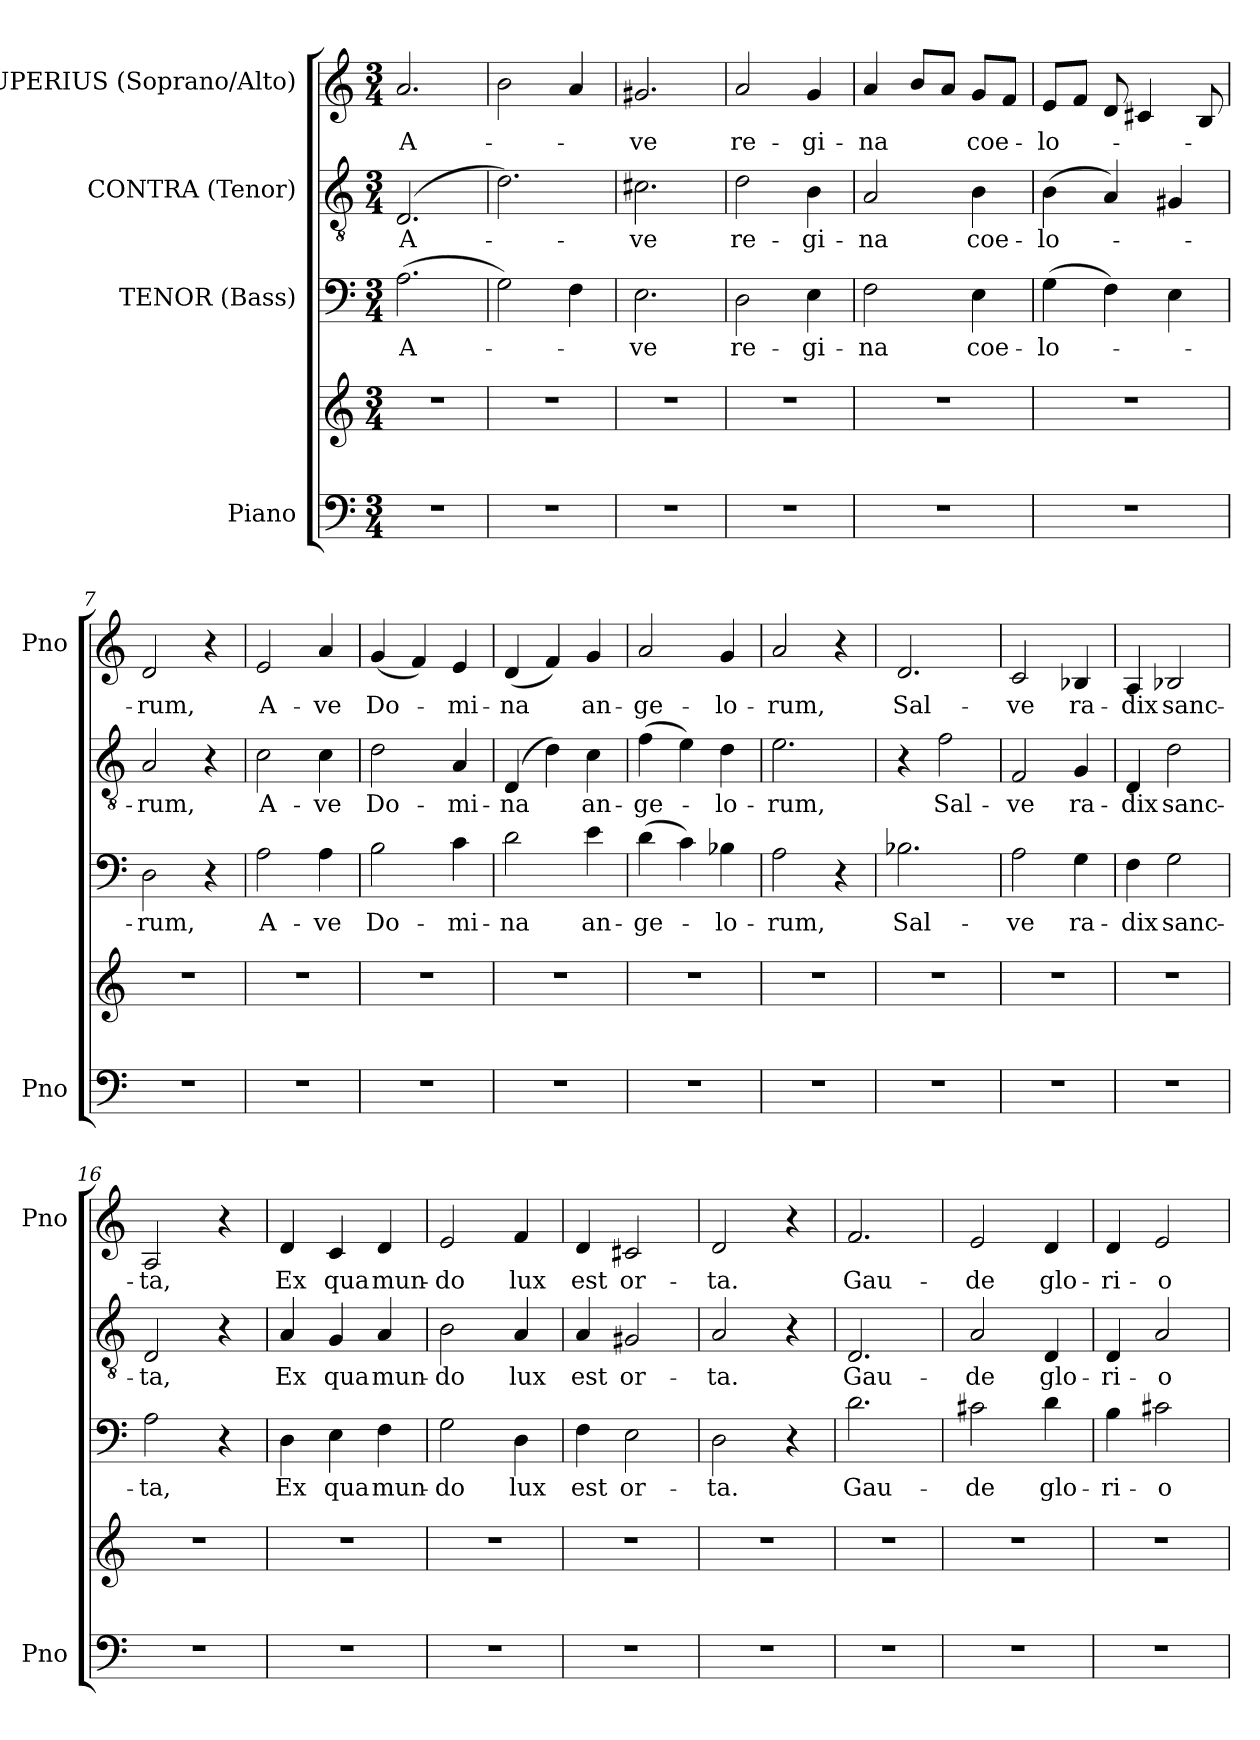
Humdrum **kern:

**kern	**kern	**kern	**text	**kern	**text	**kern	**text
*part4	*part4	*part3	*part3	*part2	*part2	*part1	*part1
*staff5	*staff4	*staff3	*staff3	*staff2	*staff2	*staff1	*staff1
*I"Piano	*	*I"TENOR (Bass)	*	*I"CONTRA (Tenor)	*	*I"SUPERIUS (Soprano/Alto)	*
*I'Pno	*	*	*	*	*	*I'Pno	*
*clefF4	*clefG2	*clefF4	*	*clefGv2	*	*clefG2	*
*k[]	*k[]	*k[]	*	*k[]	*	*k[]	*
*C:	*C:	*C:	*	*C:	*	*C:	*
*M3/4	*M3/4	*M3/4	*	*M3/4	*	*M3/4	*
=1	=1	=1	=1	=1	=1	=1	=1
2.r	2.r	(2.A\	A-	(2.D/	A-	2.a/	A-
=2	=2	=2	=2	=2	=2	=2	=2
2.r	2.r	2G\)	.	2.d\)	.	2b\	.
.	.	4F\	.	.	.	4a/	.
=3	=3	=3	=3	=3	=3	=3	=3
2.r	2.r	2.E\	-ve	2.c#X\	-ve	2.g#X/	-ve
=4	=4	=4	=4	=4	=4	=4	=4
2.r	2.r	2D\	re-	2d\	re-	2a/	re-
.	.	4E\	-gi-	4B\	-gi-	4g/	-gi-
=5	=5	=5	=5	=5	=5	=5	=5
2.r	2.r	2F\	-na	2A/	-na	4a/	-na
.	.	.	.	.	.	8b/L	.
.	.	.	.	.	.	8a/J	.
.	.	4E\	coe-	4B\	coe-	8g/L	coe-
.	.	.	.	.	.	8f/J	.
!!LO:LB:g=z
=6	=6	=6	=6	=6	=6	=6	=6
2.r	2.r	(4G\	-­lo-	(4B\	-­lo-	8e/L	-­lo-
.	.	.	.	.	.	8f/J	.
.	.	4F\)	.	4A/)	.	8d/	.
.	.	.	.	.	.	4c#X/	.
.	.	4E\	.	4G#X/	.	.	.
.	.	.	.	.	.	8B/	.
=7	=7	=7	=7	=7	=7	=7	=7
2.r	2.r	2D\	-rum,	2A/	-rum,	2d/	-rum,
.	.	4r	.	4r	.	4r	.
=8	=8	=8	=8	=8	=8	=8	=8
2.r	2.r	2A\	A-	2c\	A-	2e/	A-
.	.	4A\	-ve	4c\	-ve	4a/	-ve
=9	=9	=9	=9	=9	=9	=9	=9
2.r	2.r	2B\	Do-	2d\	Do-	(4g/	Do-
.	.	.	.	.	.	4f/)	.
.	.	4c\	-mi-	4A/	-mi-	4e/	-mi-
=10	=10	=10	=10	=10	=10	=10	=10
2.r	2.r	2d\	-na	(4D/	-na	(4d/	-na
.	.	.	.	4d\)	.	4f/)	.
.	.	4e\	an-	4c\	an-	4g/	an-
=11	=11	=11	=11	=11	=11	=11	=11
2.r	2.r	(4d\	-ge-	(4f\	-ge-	2a/	-ge-
.	.	4c\)	.	4e\)	.	.	.
.	.	4B-X\	-lo-	4d\	-lo-	4g/	-lo-
=12	=12	=12	=12	=12	=12	=12	=12
2.r	2.r	2A\	-rum,	2.e\	-rum,	2a/	-rum,
.	.	4r	.	.	.	4r	.
!!LO:LB:g=z
=13	=13	=13	=13	=13	=13	=13	=13
2.r	2.r	2.B-X\	Sal-	4r	.	2.d/	Sal-
.	.	.	.	2f\	Sal-	.	.
=14	=14	=14	=14	=14	=14	=14	=14
2.r	2.r	2A\	-ve	2F/	-ve	2c/	-ve
.	.	4G\	ra-	4G/	ra-	4B-X/	ra-
=15	=15	=15	=15	=15	=15	=15	=15
2.r	2.r	4F\	-dix	4D/	-dix	4A/	-dix
.	.	2G\	sanc-	2d\	sanc-	2B-X/	sanc-
=16	=16	=16	=16	=16	=16	=16	=16
2.r	2.r	2A\	-ta,	2D/	-ta,	2A/	-ta,
.	.	4r	.	4r	.	4r	.
=17	=17	=17	=17	=17	=17	=17	=17
2.r	2.r	4D\	Ex	4A/	Ex	4d/	Ex
.	.	4E\	qua	4G/	qua	4c/	qua
.	.	4F\	mun-	4A/	mun-	4d/	mun-
=18	=18	=18	=18	=18	=18	=18	=18
2.r	2.r	2G\	-do	2B\	-do	2e/	-do
.	.	4D\	lux	4A/	lux	4f/	lux
=19	=19	=19	=19	=19	=19	=19	=19
2.r	2.r	4F\	est	4A/	est	4d/	est
.	.	2E\	or-	2G#X/	or-	2c#X/	or-
!!LO:LB:g=z
=20	=20	=20	=20	=20	=20	=20	=20
2.r	2.r	2D\	-­ta.	2A/	-­ta.	2d/	-­ta.
.	.	4r	.	4r	.	4r	.
=21	=21	=21	=21	=21	=21	=21	=21
2.r	2.r	2.d\	Gau-	2.D/	Gau-	2.f/	Gau-
=22	=22	=22	=22	=22	=22	=22	=22
2.r	2.r	2c#X\	-de	2A/	-de	2e/	-de
.	.	4d\	glo-	4D/	glo-	4d/	glo-
=23	=23	=23	=23	=23	=23	=23	=23
2.r	2.r	4B\	-ri-	4D/	-ri-	4d/	-ri-
.	.	2c#X\	-o-	2A/	-o-	2e/	-o-
=	=	=	=	=	=	=	=
*-	*-	*-	*-	*-	*-	*-	*-
